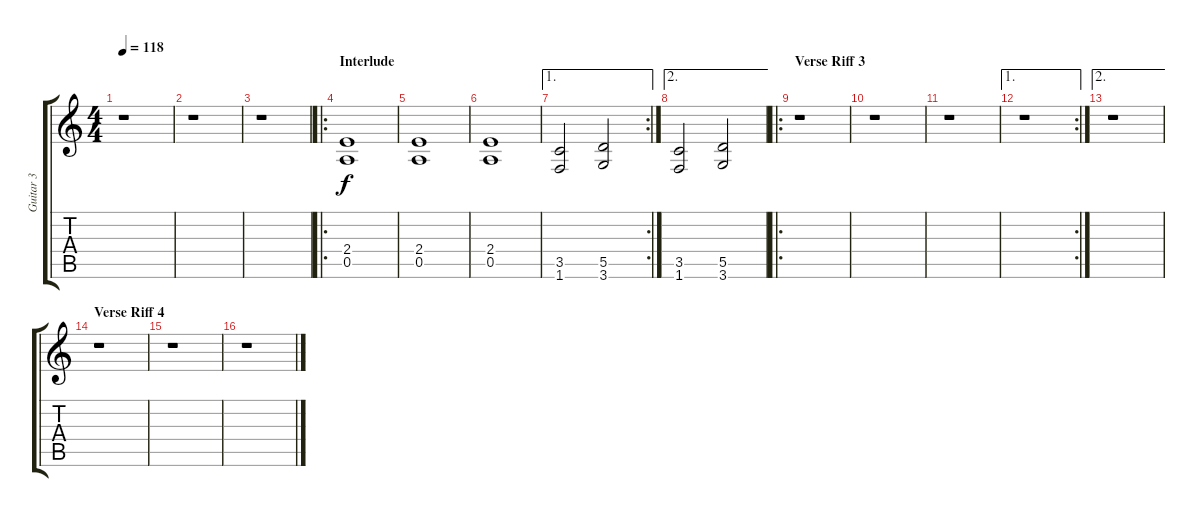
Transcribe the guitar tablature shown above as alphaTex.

\track ("Guitar 3" "Guitar 3") {instrument distortionguitar}
\staff {score tabs}
\tuning (E4 B3 G3 D3 A2 E2) {hide}
\ts (4 4)
\tempo 118
\clef g2
\ks c
r.1{dy f} |
r.1 |
r.1 |
\ro
\section ("" "Interlude")
(2.4 0.5).1{volume 11} |
(2.4 0.5).1 |
(2.4 0.5).1 |
\ae 1
\rc 2
(3.5 1.6).2 (5.5 3.6).2 |
\ae 2
(3.5 1.6).2 (5.5 3.6).2 |
\ro
\section ("" "Verse Riff 3")
r.1 |
r.1 |
r.1 |
\ae 1
\rc 2
r.1 |
\ae 2
r.1 |
\section ("" "Verse Riff 4")
r.1 |
r.1 |
r.1
